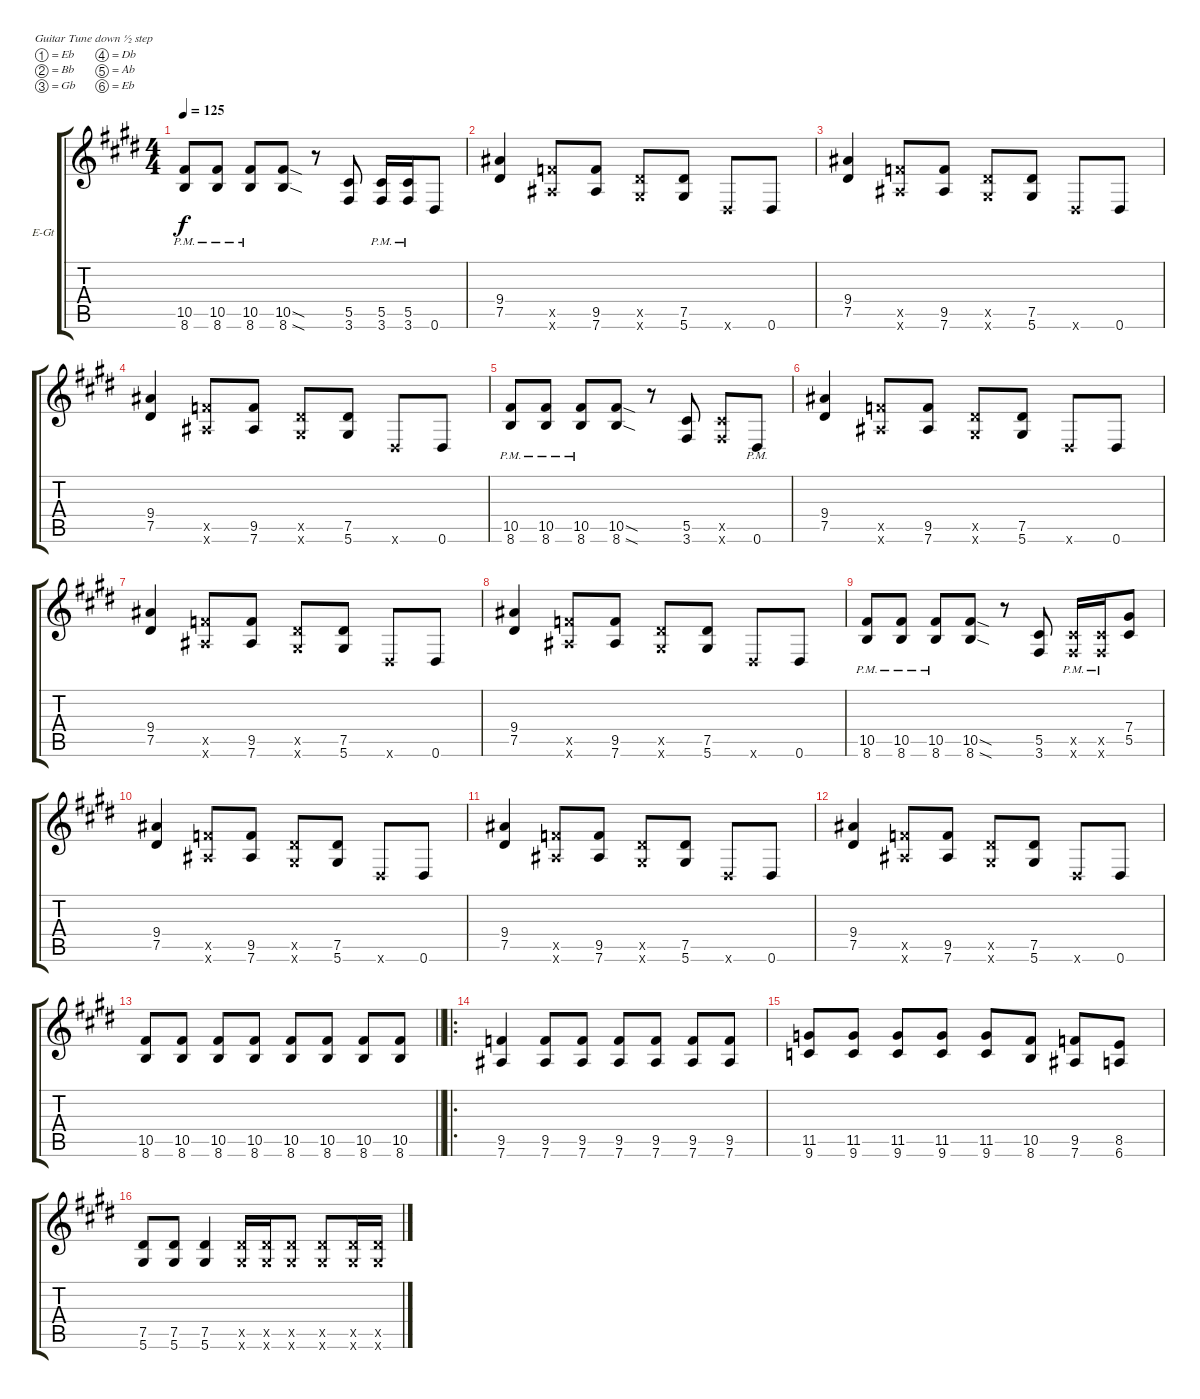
\bracketExtendMode groupsimilarinstruments
\firstSystemTrackNameOrientation horizontal
\otherSystemsTrackNameOrientation horizontal
\track ("Untitled" "E-Gt") {instrument overdrivenguitar}
\staff {score tabs}
\tuning (Eb4 Bb3 Gb3 Db3 Ab2 Eb2)
\ts (4 4)
\tempo 125
\clef g2
\ks c#minor
(10.5{pm} 8.6{pm}).8{dy f} (10.5{pm} 8.6{pm}).8 (10.5{pm} 8.6{pm}).8 (10.5{sod} 8.6{sod}).8 r.8 (5.5 3.6).8 (5.5{pm} 3.6{pm}).16 (5.5{pm} 3.6{pm}).16 0.6.8 |
\ks e
(9.4 7.5).4 (9.5{x} 7.6{x}).8 (9.5 7.6).8 (7.5{x} 5.6{x}).8 (7.5 5.6).8 0.6{x}.8 0.6.8 |
\ks c#minor
(9.4 7.5).4 (9.5{x} 7.6{x}).8 (9.5 7.6).8 (7.5{x} 5.6{x}).8 (7.5 5.6).8 0.6{x}.8 0.6.8 |
(9.4 7.5).4 (9.5{x} 7.6{x}).8 (9.5 7.6).8 (7.5{x} 5.6{x}).8 (7.5 5.6).8 0.6{x}.8 0.6.8 |
(10.5{pm} 8.6{pm}).8 (10.5{pm} 8.6{pm}).8 (10.5{pm} 8.6{pm}).8 (10.5{sod} 8.6{sod}).8 r.8 (5.5 3.6).8 (5.5{x} 3.6{x}).8 0.6{pm}.8 |
\ks e
(9.4 7.5).4 (9.5{x} 7.6{x}).8 (9.5 7.6).8 (7.5{x} 5.6{x}).8 (7.5 5.6).8 0.6{x}.8 0.6.8 |
\ks c#minor
(9.4 7.5).4 (9.5{x} 7.6{x}).8 (9.5 7.6).8 (7.5{x} 5.6{x}).8 (7.5 5.6).8 0.6{x}.8 0.6.8 |
(9.4 7.5).4 (9.5{x} 7.6{x}).8 (9.5 7.6).8 (7.5{x} 5.6{x}).8 (7.5 5.6).8 0.6{x}.8 0.6.8 |
(10.5{pm} 8.6{pm}).8 (10.5{pm} 8.6{pm}).8 (10.5{pm} 8.6{pm}).8 (10.5{sod} 8.6{sod}).8 r.8 (5.5 3.6).8 (5.5{pm x} 3.6{pm x}).16 (5.5{pm x} 3.6{pm x}).16 (7.4 5.5).8 |
\ks e
(9.4 7.5).4 (9.5{x} 7.6{x}).8 (9.5 7.6).8 (7.5{x} 5.6{x}).8 (7.5 5.6).8 0.6{x}.8 0.6.8 |
\ks c#minor
(9.4 7.5).4 (9.5{x} 7.6{x}).8 (9.5 7.6).8 (7.5{x} 5.6{x}).8 (7.5 5.6).8 0.6{x}.8 0.6.8 |
(9.4 7.5).4 (9.5{x} 7.6{x}).8 (9.5 7.6).8 (7.5{x} 5.6{x}).8 (7.5 5.6).8 0.6{x}.8 0.6.8 |
\barLineRight lightlight
(10.5 8.6).8 (10.5 8.6).8 (10.5 8.6).8 (10.5 8.6).8 (10.5 8.6).8 (10.5 8.6).8 (10.5 8.6).8 (10.5 8.6).8 |
\ro
\ks e
(9.5 7.6).4 (9.5 7.6).8 (9.5 7.6).8 (9.5 7.6).8 (9.5 7.6).8 (9.5 7.6).8 (9.5 7.6).8 |
\ks c#minor
(11.5 9.6).8 (11.5 9.6).8 (11.5 9.6).8 (11.5 9.6).8 (11.5 9.6).8 (10.5 8.6).8 (9.5 7.6).8 (8.5 6.6).8 |
(7.5 5.6).8 (7.5 5.6).8 (7.5 5.6).4 (7.5{x} 5.6{x}).16 (7.5{x} 5.6{x}).16 (7.5{x} 5.6{x}).8 (7.5{x} 5.6{x}).8 (7.5{x} 5.6{x}).16 (7.5{x} 5.6{x}).16
